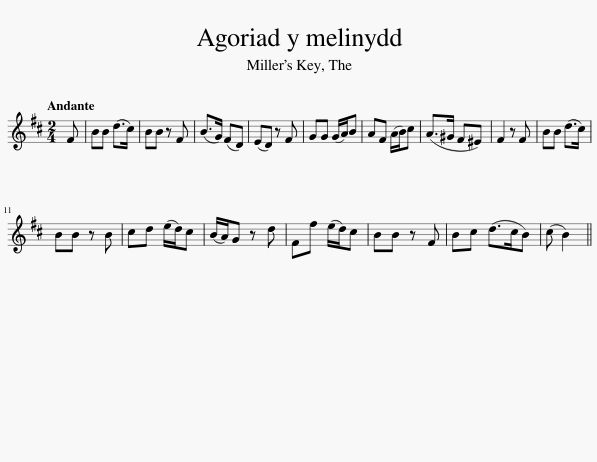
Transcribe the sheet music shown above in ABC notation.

X:1
L:1/8
Q:1/4=88
M:2/4
I:linebreak $
K:D
V:1 treble
V:1
 F | BB (d>c) | BB z F | (B>G) (FD) | (ED) z F | %5
 GG (G/A/)B | AF (A/B/)c | (A>^G F^E) | F2 z F | BB (d>c) |$ %10
 BB z B | cd (e/d/)c | (B/A/)G z d | Ff (e/d/)c | BB z F | %15
 Bc (d>cB) | (c B2) || %17
